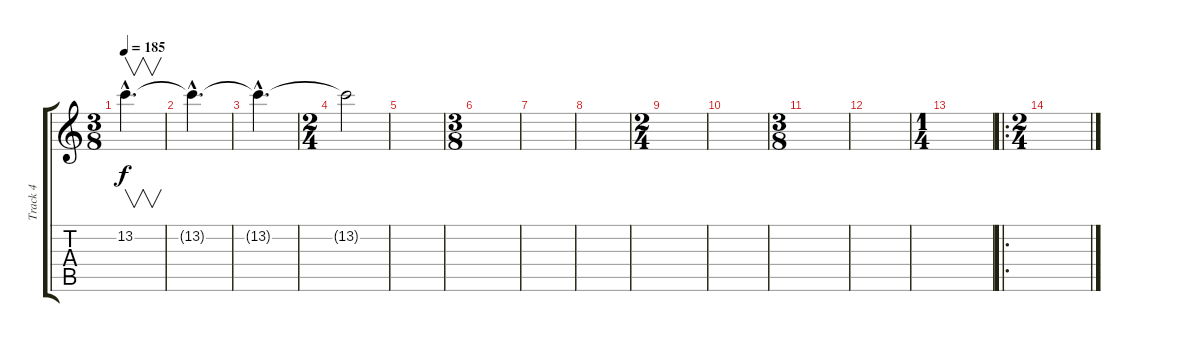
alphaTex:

\track ("Track 4" "Track 4") {instrument overdrivenguitar}
\staff {score tabs}
\tuning (E4 B3 G3 D3 A2 E2) {hide}
\ts (3 8)
\tempo 185
\clef g2
\ks c
13.2{hac}.4{v d dy f} |
13.2{hac t}.4{d} |
13.2{hac t}.4{d} |
\ts (2 4)
13.2{t}.2 |
|
\ts (3 8)
|
|
|
\ts (2 4)
|
|
\ts (3 8)
|
|
\ts (1 4)
|
\ro
\ts (2 4)
